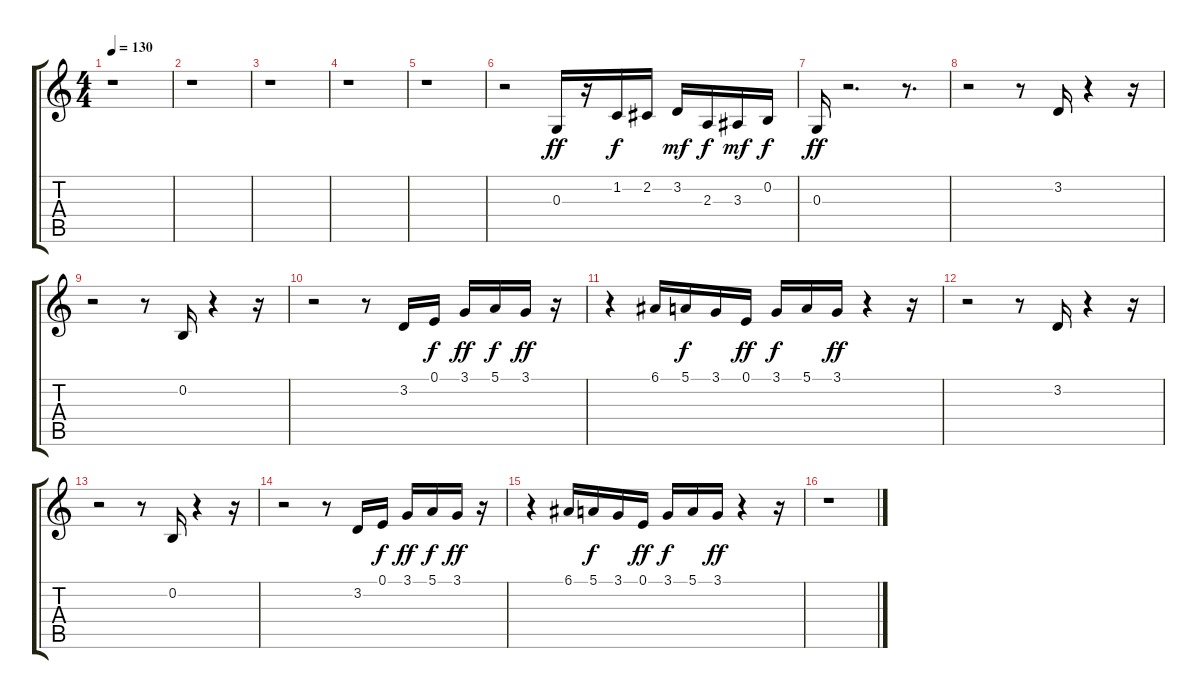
\track "" {instrument brasssection}
\staff {score tabs}
\tuning (E4 B3 G3 D3 A2 E2) {hide}
\ts (4 4)
\tempo 130
\clef g2
\ks c
r.1{dy ff} |
r.1 |
r.1 |
r.1 |
r.1 |
r.2 0.3.16 r.16 1.2.16{dy f} 2.2.16 3.2.16{dy mf} 2.3.16{dy f} 3.3.16{dy mf} 0.2.16{dy f} |
0.3.16{dy ff} r.2{d} r.8{d} |
r.2 r.8 3.2.16 r.4 r.16 |
r.2 r.8 0.2.16 r.4 r.16 |
r.2 r.8 3.2.16 0.1.16{dy f} 3.1.16{dy ff} 5.1.16{dy f} 3.1.16{dy ff} r.16 |
r.4 6.1.16 5.1.16{dy f} 3.1.16 0.1.16{dy ff} 3.1.16{dy f} 5.1.16 3.1.16{dy ff} r.4 r.16 |
r.2 r.8 3.2.16 r.4 r.16 |
r.2 r.8 0.2.16 r.4 r.16 |
r.2 r.8 3.2.16 0.1.16{dy f} 3.1.16{dy ff} 5.1.16{dy f} 3.1.16{dy ff} r.16 |
r.4 6.1.16 5.1.16{dy f} 3.1.16 0.1.16{dy ff} 3.1.16{dy f} 5.1.16 3.1.16{dy ff} r.4 r.16 |
r.1
